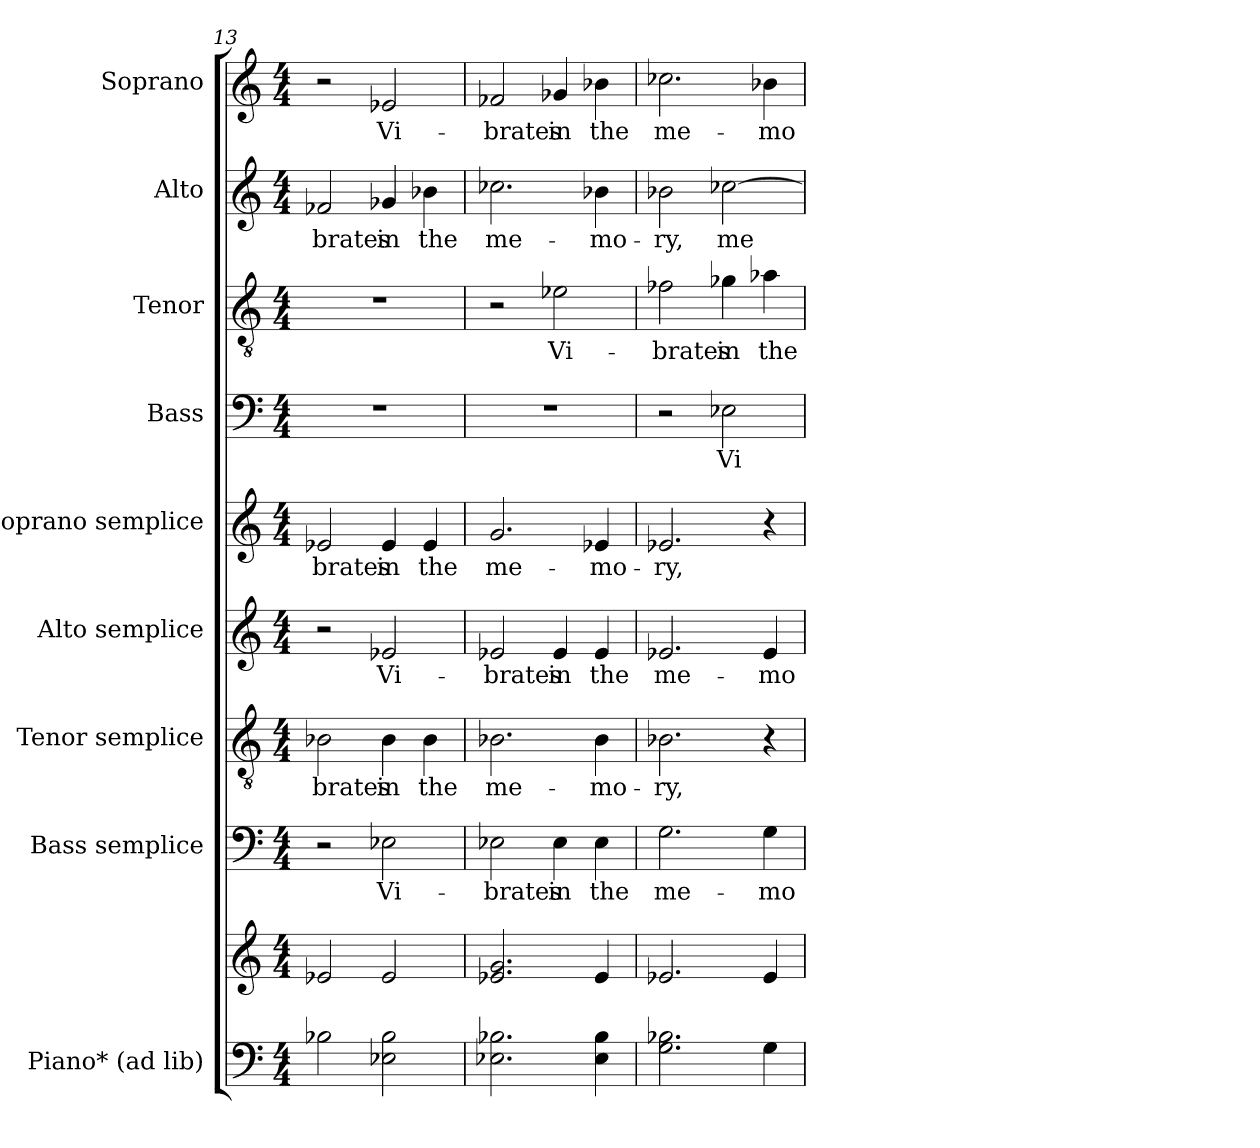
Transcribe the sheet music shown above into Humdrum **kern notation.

**kern	**kern	**kern	**text	**kern	**text	**kern	**text	**kern	**text	**kern	**text	**kern	**text	**kern	**text	**kern	**text
*part9	*part9	*part8	*part8	*part7	*part7	*part6	*part6	*part5	*part5	*part4	*part4	*part3	*part3	*part2	*part2	*part1	*part1
*staff10	*staff9	*staff8	*staff8	*staff7	*staff7	*staff6	*staff6	*staff5	*staff5	*staff4	*staff4	*staff3	*staff3	*staff2	*staff2	*staff1	*staff1
*I"Piano* (ad lib)	*	*I"Bass semplice	*	*I"Tenor semplice	*	*I"Alto semplice	*	*I"Soprano semplice	*	*I"Bass	*	*I"Tenor	*	*I"Alto	*	*I"Soprano	*
*	*	*I'B.	*	*I'T.	*	*I'A.	*	*I'S.	*	*I'B.	*	*I'T.	*	*I'A.	*	*I'S.	*
*clefF4	*clefG2	*clefF4	*	*clefGv2	*	*clefG2	*	*clefG2	*	*clefF4	*	*clefGv2	*	*clefG2	*	*clefG2	*
*	*	*	*	*ITrd7c12	*	*	*	*	*	*	*	*ITrd7c12	*	*	*	*	*
*k[]	*k[]	*k[]	*	*k[]	*	*k[]	*	*k[]	*	*k[]	*	*k[]	*	*k[]	*	*k[]	*
*C:	*C:	*C:	*	*C:	*	*C:	*	*C:	*	*C:	*	*C:	*	*C:	*	*C:	*
*M4/4	*M4/4	*M4/4	*	*M4/4	*	*M4/4	*	*M4/4	*	*M4/4	*	*M4/4	*	*M4/4	*	*M4/4	*
=13	=13	=13	=13	=13	=13	=13	=13	=13	=13	=13	=13	=13	=13	=13	=13	=13	=13
!	!	!	!	!	!LO:LY:b:color=#000000	!	!	!	!	!	!	!	!	!	!	!	!
!	!	!	!	!	!	!	!	!	!LO:LY:b:color=#000000	!	!	!	!	!	!	!	!
!	!	!	!	!	!	!	!	!	!	!	!	!	!	!	!LO:LY:b:color=#000000	!	!
2B-Xi\	2e-Xi/	2r	.	2BB-Xi\	-brates	2r	.	2e-Xi/	-brates	1r	.	1r	.	2f-Xi/	-brates	2r	.
!	!	!	!LO:LY:b:color=#000000	!	!	!	!	!	!	!	!	!	!	!	!	!	!
!	!	!	!	!	!LO:LY:b:color=#000000	!	!	!	!	!	!	!	!	!	!	!	!
!	!	!	!	!	!	!	!LO:LY:b:color=#000000	!	!	!	!	!	!	!	!	!	!
!	!	!	!	!	!	!	!	!	!LO:LY:b:color=#000000	!	!	!	!	!	!	!	!
!	!	!	!	!	!	!	!	!	!	!	!	!	!	!	!LO:LY:b:color=#000000	!	!
!	!	!	!	!	!	!	!	!	!	!	!	!	!	!	!	!	!LO:LY:b:color=#000000
2E-Xi\ 2B-i	2e-i/	2E-Xi\	Vi-	4BB-i\	in	2e-Xi/	Vi-	4e-i/	in	.	.	.	.	4g-Xi/	in	2e-Xi/	Vi-
!	!	!	!	!	!LO:LY:b:color=#000000	!	!	!	!	!	!	!	!	!	!	!	!
!	!	!	!	!	!	!	!	!	!LO:LY:b:color=#000000	!	!	!	!	!	!	!	!
!	!	!	!	!	!	!	!	!	!	!	!	!	!	!	!LO:LY:b:color=#000000	!	!
.	.	.	.	4BB-i\	the	.	.	4e-i/	the	.	.	.	.	4b-Xi\	the	.	.
=14	=14	=14	=14	=14	=14	=14	=14	=14	=14	=14	=14	=14	=14	=14	=14	=14	=14
!	!	!	!LO:LY:b:color=#000000	!	!	!	!	!	!	!	!	!	!	!	!	!	!
!	!	!	!	!	!LO:LY:b:color=#000000	!	!	!	!	!	!	!	!	!	!	!	!
!	!	!	!	!	!	!	!LO:LY:b:color=#000000	!	!	!	!	!	!	!	!	!	!
!	!	!	!	!	!	!	!	!	!LO:LY:b:color=#000000	!	!	!	!	!	!	!	!
!	!	!	!	!	!	!	!	!	!	!	!	!	!	!	!LO:LY:b:color=#000000	!	!
!	!	!	!	!	!	!	!	!	!	!	!	!	!	!	!	!	!LO:LY:b:color=#000000
2.E-Xi\ 2.B-Xi	2.e-Xi/ 2.gi	2E-Xi\	-brates	2.BB-Xi\	me-	2e-Xi/	-brates	2.gi/	me-	1r	.	2r	.	2.cc-Xi\	me-	2f-Xi/	-brates
!	!	!	!LO:LY:b:color=#000000	!	!	!	!	!	!	!	!	!	!	!	!	!	!
!	!	!	!	!	!	!	!LO:LY:b:color=#000000	!	!	!	!	!	!	!	!	!	!
!	!	!	!	!	!	!	!	!	!	!	!	!	!LO:LY:b:color=#000000	!	!	!	!
!	!	!	!	!	!	!	!	!	!	!	!	!	!	!	!	!	!LO:LY:b:color=#000000
.	.	4E-i\	in	.	.	4e-i/	in	.	.	.	.	2E-Xi\	Vi-	.	.	4g-Xi/	in
!	!	!	!LO:LY:b:color=#000000	!	!	!	!	!	!	!	!	!	!	!	!	!	!
!	!	!	!	!	!LO:LY:b:color=#000000	!	!	!	!	!	!	!	!	!	!	!	!
!	!	!	!	!	!	!	!LO:LY:b:color=#000000	!	!	!	!	!	!	!	!	!	!
!	!	!	!	!	!	!	!	!	!LO:LY:b:color=#000000	!	!	!	!	!	!	!	!
!	!	!	!	!	!	!	!	!	!	!	!	!	!	!	!LO:LY:b:color=#000000	!	!
!	!	!	!	!	!	!	!	!	!	!	!	!	!	!	!	!	!LO:LY:b:color=#000000
4E-i\ 4B-i	4e-i/	4E-i\	the	4BB-i\	-mo-	4e-i/	the	4e-Xi/	-mo-	.	.	.	.	4b-Xi\	-mo-	4b-Xi\	the
=15	=15	=15	=15	=15	=15	=15	=15	=15	=15	=15	=15	=15	=15	=15	=15	=15	=15
!	!	!	!LO:LY:b:color=#000000	!	!	!	!	!	!	!	!	!	!	!	!	!	!
!	!	!	!	!	!LO:LY:b:color=#000000	!	!	!	!	!	!	!	!	!	!	!	!
!	!	!	!	!	!	!	!LO:LY:b:color=#000000	!	!	!	!	!	!	!	!	!	!
!	!	!	!	!	!	!	!	!	!LO:LY:b:color=#000000	!	!	!	!	!	!	!	!
!	!	!	!	!	!	!	!	!	!	!	!	!	!LO:LY:b:color=#000000	!	!	!	!
!	!	!	!	!	!	!	!	!	!	!	!	!	!	!	!LO:LY:b:color=#000000	!	!
!	!	!	!	!	!	!	!	!	!	!	!	!	!	!	!	!	!LO:LY:b:color=#000000
2.Gi\ 2.B-Xi	2.e-Xi/	2.Gi\	me-	2.BB-Xi\	-ry,	2.e-Xi/	me-	2.e-Xi/	-ry,	2r	.	2F-Xi\	-brates	2b-Xi\	-ry,	2.cc-Xi\	me-
!	!	!	!	!	!	!	!	!	!	!	!LO:LY:b:color=#000000	!	!	!	!	!	!
!	!	!	!	!	!	!	!	!	!	!	!	!	!LO:LY:b:color=#000000	!	!	!	!
!	!	!	!	!	!	!	!	!	!	!	!	!	!	!	!LO:LY:b:color=#000000	!	!
.	.	.	.	.	.	.	.	.	.	2E-Xi\	Vi-	4G-Xi\	in	[2cc-Xi\	me-	.	.
!	!	!	!LO:LY:b:color=#000000	!	!	!	!	!	!	!	!	!	!	!	!	!	!
!	!	!	!	!	!	!	!LO:LY:b:color=#000000	!	!	!	!	!	!	!	!	!	!
!	!	!	!	!	!	!	!	!	!	!	!	!	!LO:LY:b:color=#000000	!	!	!	!
!	!	!	!	!	!	!	!	!	!	!	!	!	!	!	!	!	!LO:LY:b:color=#000000
4Gi\	4e-i/	4Gi\	-mo-	4r	.	4e-i/	-mo-	4r	.	.	.	4A-Xi\	the	.	.	4b-Xi\	-mo-
=	=	=	=	=	=	=	=	=	=	=	=	=	=	=	=	=	=
*-	*-	*-	*-	*-	*-	*-	*-	*-	*-	*-	*-	*-	*-	*-	*-	*-	*-
